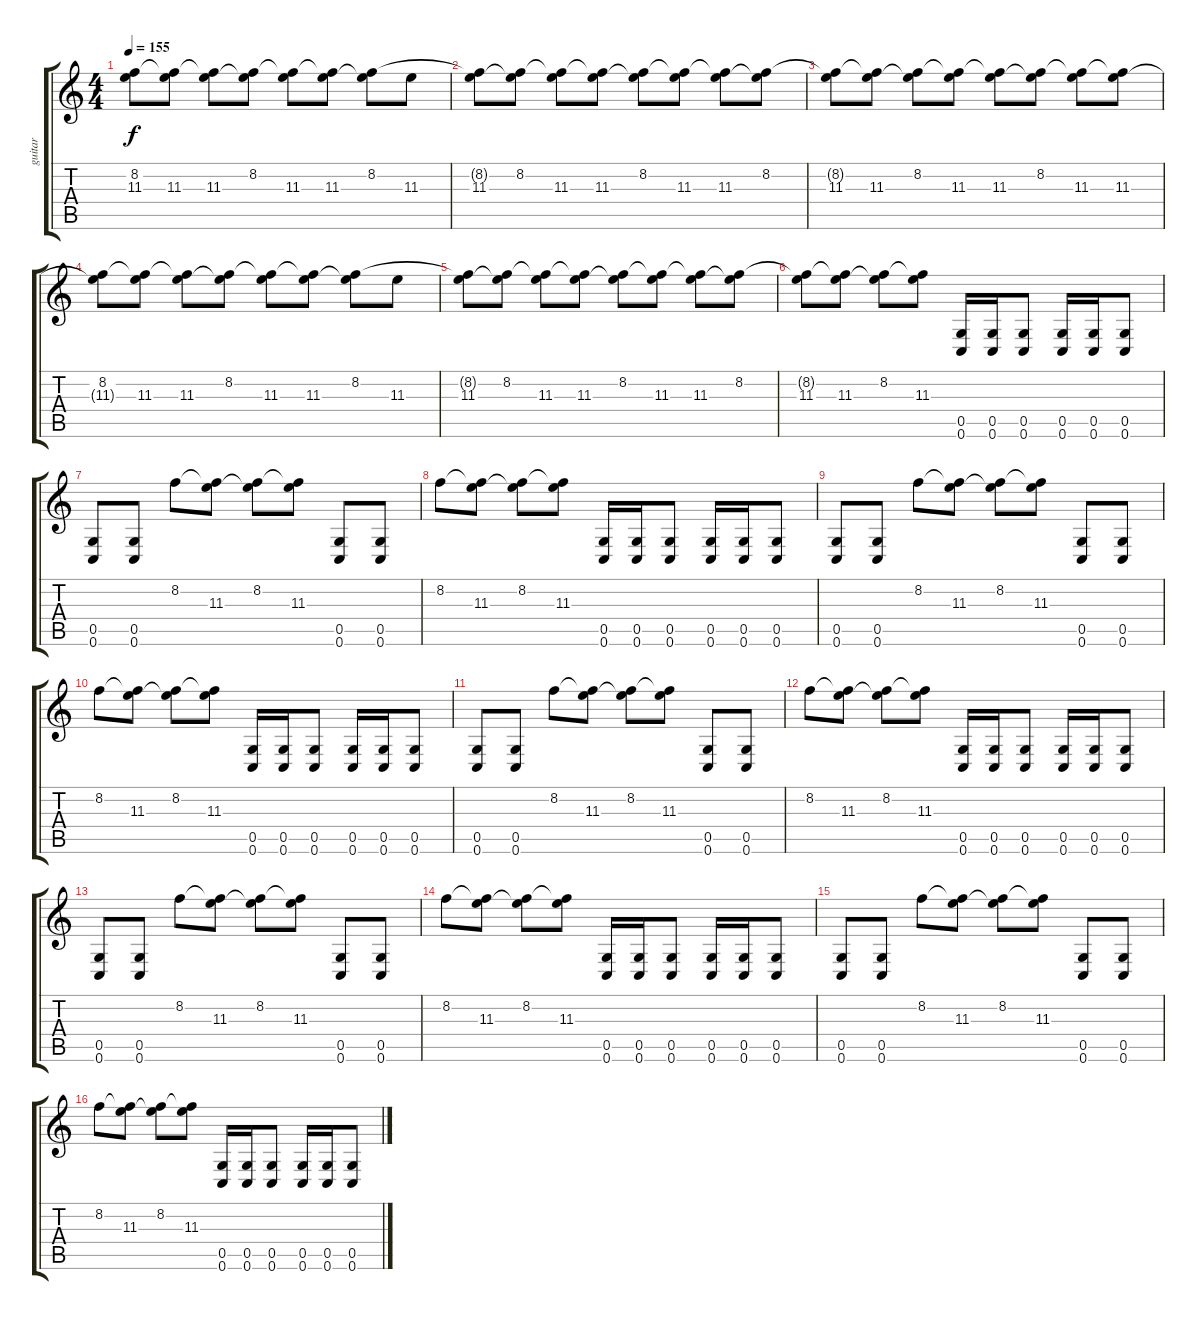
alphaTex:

\track ("guitar" "guitar") {instrument distortionguitar}
\staff {score tabs}
\tuning (D4 A3 F3 C3 G2 C2) {hide}
\ts (4 4)
\tempo 155
\clef g2
\ks c
(8.2 11.3{t}).8{dy f} (8.2{t} 11.3).8 (8.2{t} 11.3).8 (8.2 11.3{t}).8 (8.2{t} 11.3).8 (8.2{t} 11.3).8 (8.2 11.3{t}).8 11.3.8 |
(8.2{t} 11.3).8 (8.2 11.3{t}).8 (8.2{t} 11.3).8 (8.2{t} 11.3).8 (8.2 11.3{t}).8 (8.2{t} 11.3).8 (8.2{t} 11.3).8 (8.2 11.3{t}).8 |
(8.2{t} 11.3).8 (8.2{t} 11.3).8 (8.2 11.3{t}).8 (8.2{t} 11.3).8 (8.2{t} 11.3).8 (8.2 11.3{t}).8 (8.2{t} 11.3).8 (8.2{t} 11.3).8 |
(8.2 11.3{t}).8 (8.2{t} 11.3).8 (8.2{t} 11.3).8 (8.2 11.3{t}).8 (8.2{t} 11.3).8 (8.2{t} 11.3).8 (8.2 11.3{t}).8 11.3.8 |
(8.2{t} 11.3).8 (8.2 11.3{t}).8 (8.2{t} 11.3).8 (8.2{t} 11.3).8 (8.2 11.3{t}).8 (8.2{t} 11.3).8 (8.2{t} 11.3).8 (8.2 11.3{t}).8 |
(8.2{t} 11.3).8 (8.2{t} 11.3).8 (8.2 11.3{t}).8 (8.2{t} 11.3).8 (0.5 0.6).16{volume 14} (0.5 0.6).16 (0.5 0.6).8 (0.5 0.6).16 (0.5 0.6).16 (0.5 0.6).8 |
(0.5 0.6).8 (0.5 0.6).8 8.2.8 (8.2{t} 11.3).8 (8.2 11.3{t}).8 (8.2{t} 11.3).8 (0.5 0.6).8 (0.5 0.6).8 |
8.2.8 (8.2{t} 11.3).8 (8.2 11.3{t}).8 (8.2{t} 11.3).8 (0.5 0.6).16 (0.5 0.6).16 (0.5 0.6).8 (0.5 0.6).16 (0.5 0.6).16 (0.5 0.6).8 |
(0.5 0.6).8 (0.5 0.6).8 8.2.8 (8.2{t} 11.3).8 (8.2 11.3{t}).8 (8.2{t} 11.3).8 (0.5 0.6).8 (0.5 0.6).8 |
8.2.8 (8.2{t} 11.3).8 (8.2 11.3{t}).8 (8.2{t} 11.3).8 (0.5 0.6).16 (0.5 0.6).16 (0.5 0.6).8 (0.5 0.6).16 (0.5 0.6).16 (0.5 0.6).8 |
(0.5 0.6).8 (0.5 0.6).8 8.2.8 (8.2{t} 11.3).8 (8.2 11.3{t}).8 (8.2{t} 11.3).8 (0.5 0.6).8 (0.5 0.6).8 |
8.2.8 (8.2{t} 11.3).8 (8.2 11.3{t}).8 (8.2{t} 11.3).8 (0.5 0.6).16 (0.5 0.6).16 (0.5 0.6).8 (0.5 0.6).16 (0.5 0.6).16 (0.5 0.6).8 |
(0.5 0.6).8 (0.5 0.6).8 8.2.8 (8.2{t} 11.3).8 (8.2 11.3{t}).8 (8.2{t} 11.3).8 (0.5 0.6).8 (0.5 0.6).8 |
8.2.8 (8.2{t} 11.3).8 (8.2 11.3{t}).8 (8.2{t} 11.3).8 (0.5 0.6).16 (0.5 0.6).16 (0.5 0.6).8 (0.5 0.6).16 (0.5 0.6).16 (0.5 0.6).8 |
(0.5 0.6).8 (0.5 0.6).8 8.2.8 (8.2{t} 11.3).8 (8.2 11.3{t}).8 (8.2{t} 11.3).8 (0.5 0.6).8 (0.5 0.6).8 |
8.2.8 (8.2{t} 11.3).8 (8.2 11.3{t}).8 (8.2{t} 11.3).8 (0.5 0.6).16 (0.5 0.6).16 (0.5 0.6).8 (0.5 0.6).16 (0.5 0.6).16 (0.5 0.6).8
